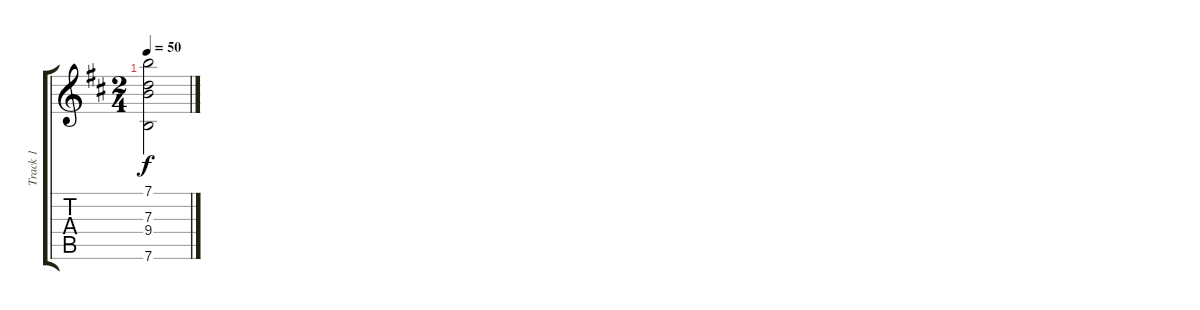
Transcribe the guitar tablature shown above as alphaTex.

\track ("Track 1" "Track 1") {instrument acousticguitarnylon}
\staff {score tabs}
\tuning (E4 B3 G3 D3 A2 E2) {hide}
\ts (2 4)
\tempo 50
\clef g2
\ks d
(7.1 7.3 9.4 7.6).2{dy f}
